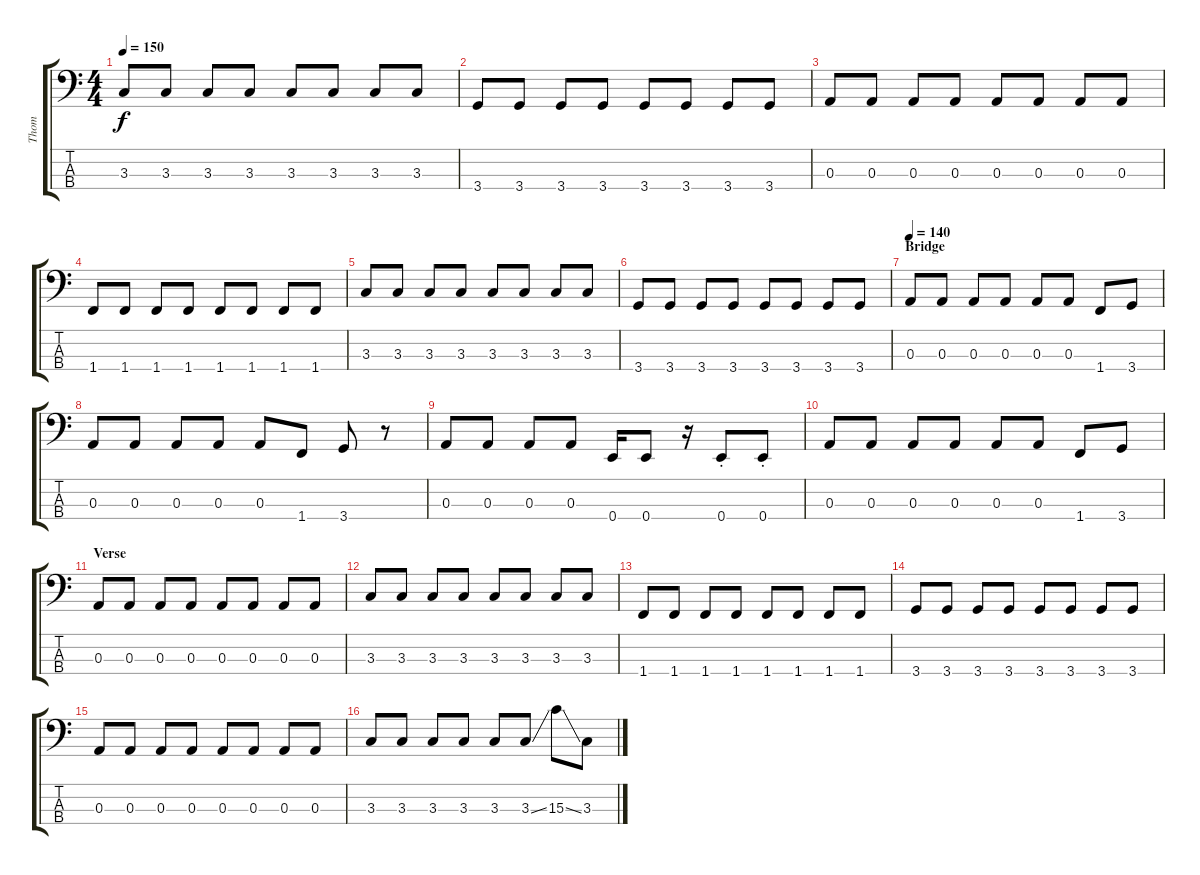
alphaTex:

\track ("Thom" "Thom") {instrument electricbasspick}
\staff {score tabs}
\tuning (G2 D2 A1 E1) {hide}
\ts (4 4)
\tempo 150
\clef f4
\ks c
3.3.8{dy f} 3.3.8 3.3.8 3.3.8 3.3.8 3.3.8 3.3.8 3.3.8 |
3.4.8 3.4.8 3.4.8 3.4.8 3.4.8 3.4.8 3.4.8 3.4.8 |
0.3.8 0.3.8 0.3.8 0.3.8 0.3.8 0.3.8 0.3.8 0.3.8 |
1.4.8 1.4.8 1.4.8 1.4.8 1.4.8 1.4.8 1.4.8 1.4.8 |
3.3.8 3.3.8 3.3.8 3.3.8 3.3.8 3.3.8 3.3.8 3.3.8 |
3.4.8 3.4.8 3.4.8 3.4.8 3.4.8 3.4.8 3.4.8 3.4.8 |
\section ("" "Bridge")
\tempo 140
0.3.8 0.3.8 0.3.8 0.3.8 0.3.8 0.3.8 1.4.8 3.4.8 |
0.3.8 0.3.8 0.3.8 0.3.8 0.3.8 1.4.8 3.4.8 r.8 |
0.3.8 0.3.8 0.3.8 0.3.8 0.4.16 0.4.8 r.16 0.4{st}.8 0.4{st}.8 |
0.3.8 0.3.8 0.3.8 0.3.8 0.3.8 0.3.8 1.4.8 3.4.8 |
\section ("" "Verse")
0.3.8 0.3.8 0.3.8 0.3.8 0.3.8 0.3.8 0.3.8 0.3.8 |
3.3.8 3.3.8 3.3.8 3.3.8 3.3.8 3.3.8 3.3.8 3.3.8 |
1.4.8 1.4.8 1.4.8 1.4.8 1.4.8 1.4.8 1.4.8 1.4.8 |
3.4.8 3.4.8 3.4.8 3.4.8 3.4.8 3.4.8 3.4.8 3.4.8 |
0.3.8 0.3.8 0.3.8 0.3.8 0.3.8 0.3.8 0.3.8 0.3.8 |
3.3.8 3.3.8 3.3.8 3.3.8 3.3.8 3.3{ss}.8 15.3{ss}.8 3.3.8
